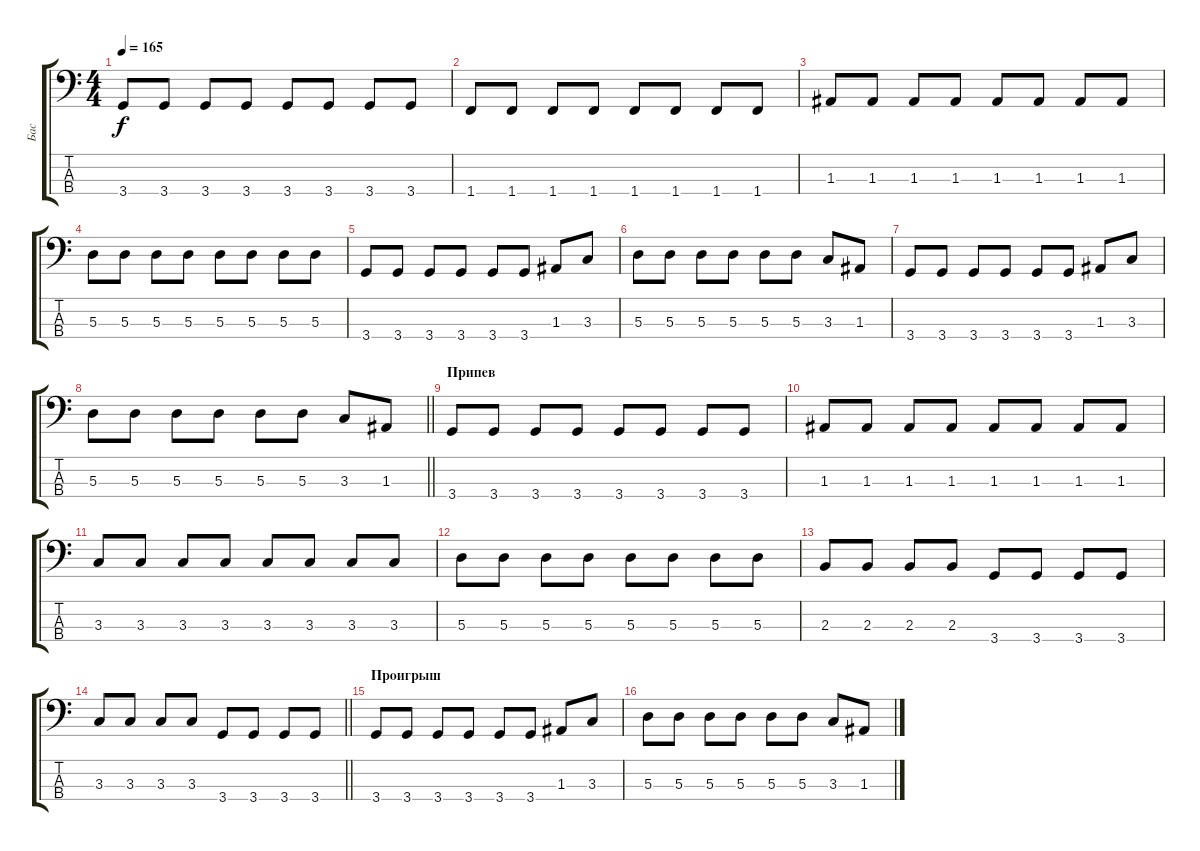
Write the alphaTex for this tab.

\track ("Бас" "Бас") {instrument electricbassfinger}
\staff {score tabs}
\tuning (G2 D2 A1 E1) {hide}
\ts (4 4)
\tempo 165
\clef f4
\ks c
3.4.8{dy f} 3.4.8 3.4.8 3.4.8 3.4.8 3.4.8 3.4.8 3.4.8 |
1.4.8 1.4.8 1.4.8 1.4.8 1.4.8 1.4.8 1.4.8 1.4.8 |
1.3.8 1.3.8 1.3.8 1.3.8 1.3.8 1.3.8 1.3.8 1.3.8 |
5.3.8 5.3.8 5.3.8 5.3.8 5.3.8 5.3.8 5.3.8 5.3.8 |
3.4.8 3.4.8 3.4.8 3.4.8 3.4.8 3.4.8 1.3.8 3.3.8 |
5.3.8 5.3.8 5.3.8 5.3.8 5.3.8 5.3.8 3.3.8 1.3.8 |
3.4.8 3.4.8 3.4.8 3.4.8 3.4.8 3.4.8 1.3.8 3.3.8 |
\barLineRight lightlight
5.3.8 5.3.8 5.3.8 5.3.8 5.3.8 5.3.8 3.3.8 1.3.8 |
\section ("" "Припев")
3.4.8 3.4.8 3.4.8 3.4.8 3.4.8 3.4.8 3.4.8 3.4.8 |
1.3.8 1.3.8 1.3.8 1.3.8 1.3.8 1.3.8 1.3.8 1.3.8 |
3.3.8 3.3.8 3.3.8 3.3.8 3.3.8 3.3.8 3.3.8 3.3.8 |
5.3.8 5.3.8 5.3.8 5.3.8 5.3.8 5.3.8 5.3.8 5.3.8 |
2.3.8 2.3.8 2.3.8 2.3.8 3.4.8 3.4.8 3.4.8 3.4.8 |
\barLineRight lightlight
3.3.8 3.3.8 3.3.8 3.3.8 3.4.8 3.4.8 3.4.8 3.4.8 |
\section ("" "Проигрыш")
3.4.8 3.4.8 3.4.8 3.4.8 3.4.8 3.4.8 1.3.8 3.3.8 |
5.3.8 5.3.8 5.3.8 5.3.8 5.3.8 5.3.8 3.3.8 1.3.8
